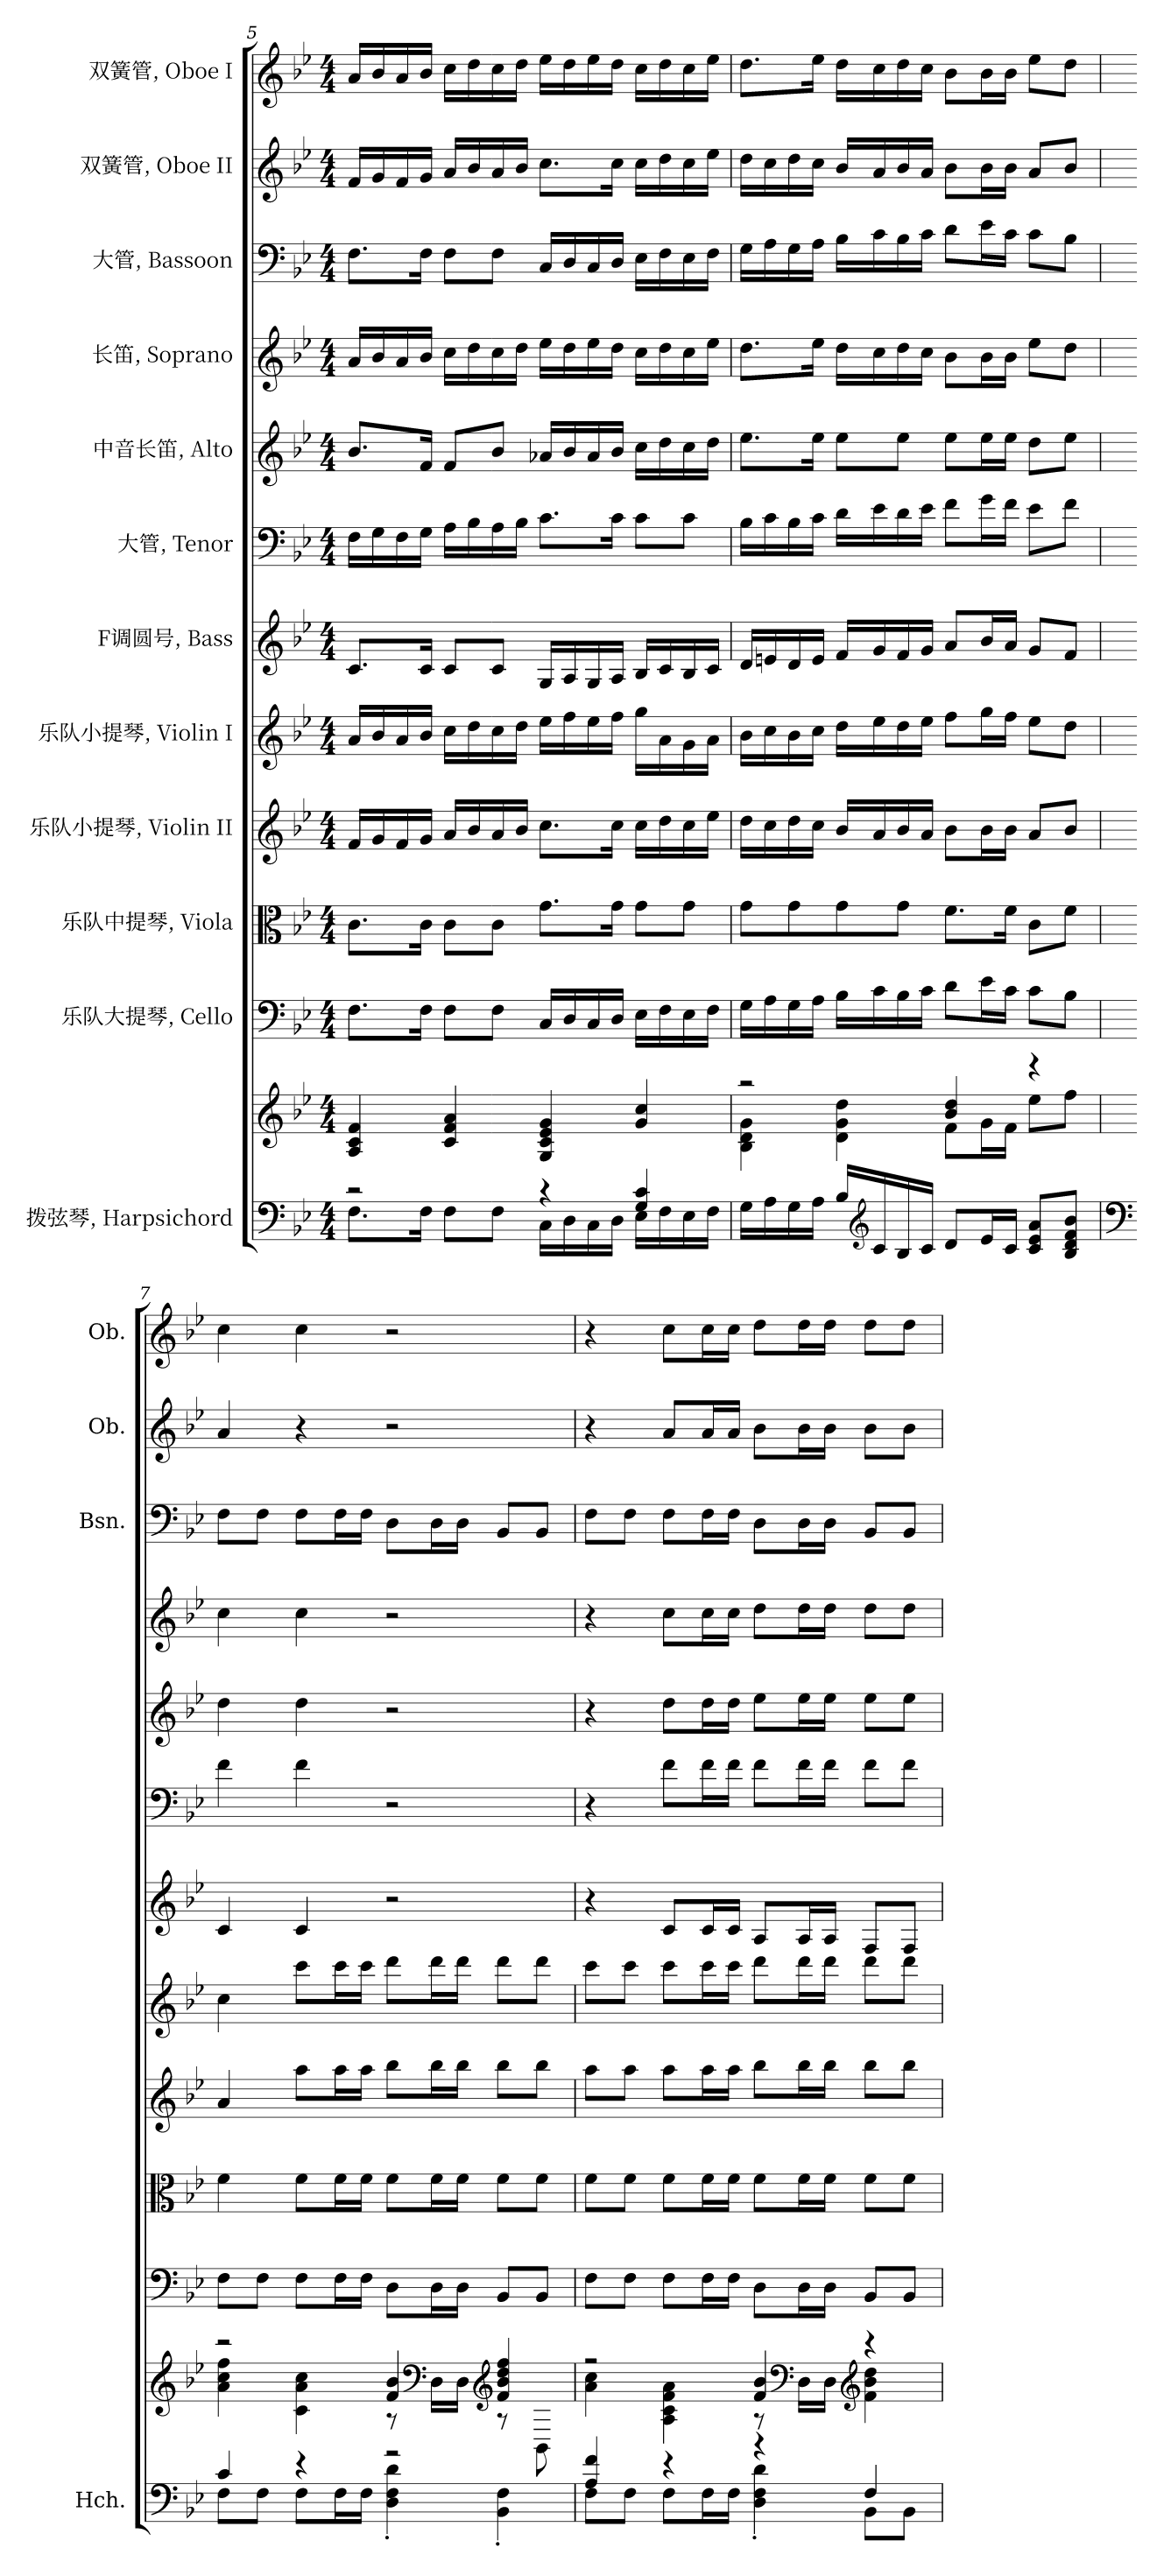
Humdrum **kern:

**kern	**kern	**kern	**kern	**kern	**kern	**kern	**kern	**kern	**kern	**kern	**kern	**kern
*part12	*part12	*part11	*part10	*part9	*part8	*part7	*part6	*part5	*part4	*part3	*part2	*part1
*staff13	*staff12	*staff11	*staff10	*staff9	*staff8	*staff7	*staff6	*staff5	*staff4	*staff3	*staff2	*staff1
*I"拨弦琴, Harpsichord	*	*I"乐队大提琴, Cello	*I"乐队中提琴, Viola	*I"乐队小提琴, Violin II	*I"乐队小提琴, Violin I	*I"F调圆号, Bass	*I"大管, Tenor	*I"中音长笛, Alto	*I"长笛, Soprano	*I"大管, Bassoon	*I"双簧管, Oboe II	*I"双簧管, Oboe I
*I'Hch.	*	*	*	*	*	*	*	*	*	*I'Bsn.	*I'Ob.	*I'Ob.
*clefF4	*clefG2	*clefF4	*clefC3	*clefG2	*clefG2	*clefG2	*clefF4	*clefG2	*clefG2	*clefF4	*clefG2	*clefG2
*	*	*	*	*	*	*ITrd4c7	*	*ITrd3c5	*	*	*	*
*k[b-e-]	*k[b-e-]	*k[b-e-]	*k[b-e-]	*k[b-e-]	*k[b-e-]	*k[b-e-a-]	*k[b-e-]	*k[b-]	*k[b-e-]	*k[b-e-]	*k[b-e-]	*k[b-e-]
*M4/4	*M4/4	*M4/4	*M4/4	*M4/4	*M4/4	*M4/4	*M4/4	*M4/4	*M4/4	*M4/4	*M4/4	*M4/4
=5	=5	=5	=5	=5	=5	=5	=5	=5	=5	=5	=5	=5
*^	*	*	*	*	*	*	*	*	*	*	*	*
2r	8.F\L	4A/ 4c/ 4f/	8.F\L	8.c\L	16f/LL	16a/LL	8.F/L	16F\LL	8.f/L	16a/LL	8.F\L	16f/LL	16a/LL
.	.	.	.	.	16g/	16b-/	.	16G\	.	16b-/	.	16g/	16b-/
.	.	.	.	.	16f/	16a/	.	16F\	.	16a/	.	16f/	16a/
.	16F\Jk	.	16F\Jk	16c\Jk	16g/JJ	16b-/JJ	16F/Jk	16G\JJ	16c/Jk	16b-/JJ	16F\Jk	16g/JJ	16b-/JJ
.	8F\L	4c/ 4f/ 4a/	8F\L	8c\L	16a/LL	16cc\LL	8F/L	16A\LL	8c/L	16cc\LL	8F\L	16a/LL	16cc\LL
.	.	.	.	.	16b-/	16dd\	.	16B-\	.	16dd\	.	16b-/	16dd\
.	8F\J	.	8F\J	8c\J	16a/	16cc\	8F/J	16A\	8f/J	16cc\	8F\J	16a/	16cc\
.	.	.	.	.	16b-/JJ	16dd\JJ	.	16B-\JJ	.	16dd\JJ	.	16b-/JJ	16dd\JJ
4r	16C\LL	4G/ 4c/ 4e-/ 4g/	16C/LL	8.g\L	8.cc\L	16ee-\LL	16C/LL	8.c\L	16e-X/LL	16ee-\LL	16C/LL	8.cc\L	16ee-\LL
.	16D\	.	16D/	.	.	16ff\	16D/	.	16f/	16dd\	16D/	.	16dd\
.	16C\	.	16C/	.	.	16ee-\	16C/	.	16e-/	16ee-\	16C/	.	16ee-\
.	16D\JJ	.	16D/JJ	16g\Jk	16cc\Jk	16ff\JJ	16D/JJ	16c\Jk	16f/JJ	16dd\JJ	16D/JJ	16cc\Jk	16dd\JJ
4G/ 4c/	16E-\LL	4g/ 4cc/	16E-\LL	8g\L	16cc\LL	16gg\LL	16E-/LL	8c\L	16g\LL	16cc\LL	16E-\LL	16cc\LL	16cc\LL
.	16F\	.	16F\	.	16dd\	16a\	16F/	.	16a\	16dd\	16F\	16dd\	16dd\
.	16E-\	.	16E-\	8g\J	16cc\	16g\	16E-/	8c\J	16g\	16cc\	16E-\	16cc\	16cc\
.	16F\JJ	.	16F\JJ	.	16ee-\JJ	16a\JJ	16F/JJ	.	16a\JJ	16ee-\JJ	16F\JJ	16ee-\JJ	16ee-\JJ
*v	*v	*	*	*	*	*	*	*	*	*	*	*	*
!!LO:PB:g=z
=6	=6	=6	=6	=6	=6	=6	=6	=6	=6	=6	=6	=6
*	*^	*	*	*	*	*	*	*	*	*	*	*
16G\LL	2r	4B-\ 4d\ 4g\	16G\LL	8g\L	16dd\LL	16b-\LL	16G/LL	16B-\LL	8.b-\L	8.dd\L	16G\LL	16dd\LL	8.dd\L
16A\	.	.	16A\	.	16cc\	16cc\	16An/	16c\	.	.	16A\	16cc\	.
16G\	.	.	16G\	8g\	16dd\	16b-\	16G/	16B-\	.	.	16G\	16dd\	.
16A\JJ	.	.	16A\JJ	.	16cc\JJ	16cc\JJ	16A/JJ	16c\JJ	16b-\Jk	16ee-\Jk	16A\JJ	16cc\JJ	16ee-\Jk
16B-/LL	.	4d\ 4g\ 4dd\	16B-\LL	8g\	16b-/LL	16dd\LL	16B-/LL	16d\LL	8b-\L	16dd\LL	16B-\LL	16b-/LL	16dd\LL
*clefG2	*	*	*	*	*	*	*	*	*	*	*	*	*
16c/	.	.	16c\	.	16a/	16ee-\	16c/	16e-\	.	16cc\	16c\	16a/	16cc\
16B-/	.	.	16B-\	8g\J	16b-/	16dd\	16B-/	16d\	8b-\J	16dd\	16B-\	16b-/	16dd\
16c/JJ	.	.	16c\JJ	.	16a/JJ	16ee-\JJ	16c/JJ	16e-\JJ	.	16cc\JJ	16c\JJ	16a/JJ	16cc\JJ
8d/L	4b-/ 4dd/	8f\L	8d\L	8.f\L	8b-\L	8ff\L	8d/L	8f\L	8b-\L	8b-\L	8d\L	8b-\L	8b-\L
16e-/L	.	16g\L	16e-\L	.	16b-\L	16gg\L	16e-/L	16g\L	16b-\L	16b-\L	16e-\L	16b-\L	16b-\L
16c/JJ	.	16f\JJ	16c\JJ	16f\Jk	16b-\JJ	16ff\JJ	16d/JJ	16f\JJ	16b-\JJ	16b-\JJ	16c\JJ	16b-\JJ	16b-\JJ
8c/ 8e-/ 8a/L	4r	8ee-\L	8c\L	8c\L	8a/L	8ee-\L	8c/L	8e-\L	8a\L	8ee-\L	8c\L	8a/L	8ee-\L
8B-/ 8d/ 8f/ 8b-/J	.	8ff\J	8B-\J	8f\J	8b-/J	8dd\J	8B-/J	8f\J	8b-\J	8dd\J	8B-\J	8b-/J	8dd\J
=7	=7	=7	=7	=7	=7	=7	=7	=7	=7	=7	=7	=7	=7
*clefF4	*	*	*	*	*	*	*	*	*	*	*	*	*
*^	*	*	*	*	*	*	*	*	*	*	*	*	*
4c/	8F\L	2r	4a\ 4cc\ 4ff\	8F\L	4f\	4a/	4cc\	4F/	4f\	4a\	4cc\	8F\L	4a/	4cc\
.	8F\J	.	.	8F\J	.	.	.	.	.	.	.	8F\J	.	.
4r	8F\L	.	4c\ 4a\ 4cc\	8F\L	8f\L	8aa\L	8ccc\L	4F/	4f\	4a\	4cc\	8F\L	4r	4cc\
.	16F\L	.	.	16F\L	16f\L	16aa\L	16ccc\L	.	.	.	.	16F\L	.	.
.	16F\JJ	.	.	16F\JJ	16f\JJ	16aa\JJ	16ccc\JJ	.	.	.	.	16F\JJ	.	.
2r	4D\' 4F\' 4d\'	4f/ 4b-/	8r	8D\L	8f\L	8bb-\L	8ddd\L	2r	2r	2r	2r	8D\L	2r	2r
*	*	*clefF4	*	*	*	*	*	*	*	*	*	*	*	*
.	.	.	16D\LL	16D\L	16f\L	16bb-\L	16ddd\L	.	.	.	.	16D\L	.	.
.	.	.	16D\JJ	16D\JJ	16f\JJ	16bb-\JJ	16ddd\JJ	.	.	.	.	16D\JJ	.	.
*	*	*clefG2	*	*	*	*	*	*	*	*	*	*	*	*
.	4BB-\' 4F\'	4f/ 4b-/ 4dd/ 4ff/	8r	8BB-/L	8f\L	8bb-\L	8ddd\L	.	.	.	.	8BB-/L	.	.
.	.	.	8BB-\	8BB-/J	8f\J	8bb-\J	8ddd\J	.	.	.	.	8BB-/J	.	.
!!LO:PB:g=z
=8	=8	=8	=8	=8	=8	=8	=8	=8	=8	=8	=8	=8	=8	=8
4A/ 4f/	8F\L	2r	4a\ 4cc\	8F\L	8f\L	8aa\L	8ccc\L	4r	4r	4r	4r	8F\L	4r	4r
.	8F\J	.	.	8F\J	8f\J	8aa\J	8ccc\J	.	.	.	.	8F\J	.	.
4r	8F\L	.	4A\ 4c\ 4f\ 4a\	8F\L	8f\L	8aa\L	8ccc\L	8F/L	8f\L	8a\L	8cc\L	8F\L	8a/L	8cc\L
.	16F\L	.	.	16F\L	16f\L	16aa\L	16ccc\L	16F/L	16f\L	16a\L	16cc\L	16F\L	16a/L	16cc\L
.	16F\JJ	.	.	16F\JJ	16f\JJ	16aa\JJ	16ccc\JJ	16F/JJ	16f\JJ	16a\JJ	16cc\JJ	16F\JJ	16a/JJ	16cc\JJ
4r	4D\' 4F\' 4d\'	4f/ 4b-/	8r	8D\L	8f\L	8bb-\L	8ddd\L	8D/L	8f\L	8b-\L	8dd\L	8D\L	8b-\L	8dd\L
*	*	*clefF4	*	*	*	*	*	*	*	*	*	*	*	*
.	.	.	16D\LL	16D\L	16f\L	16bb-\L	16ddd\L	16D/L	16f\L	16b-\L	16dd\L	16D\L	16b-\L	16dd\L
.	.	.	16D\JJ	16D\JJ	16f\JJ	16bb-\JJ	16ddd\JJ	16D/JJ	16f\JJ	16b-\JJ	16dd\JJ	16D\JJ	16b-\JJ	16dd\JJ
*	*	*clefG2	*	*	*	*	*	*	*	*	*	*	*	*
4F/	8BB-\L	4r	4f\ 4b-\ 4dd\	8BB-/L	8f\L	8bb-\L	8ddd\L	8BB-/L	8f\L	8b-\L	8dd\L	8BB-/L	8b-\L	8dd\L
.	8BB-\J	.	.	8BB-/J	8f\J	8bb-\J	8ddd\J	8BB-/J	8f\J	8b-\J	8dd\J	8BB-/J	8b-\J	8dd\J
*v	*v	*	*	*	*	*	*	*	*	*	*	*	*	*
*	*v	*v	*	*	*	*	*	*	*	*	*	*	*
=	=	=	=	=	=	=	=	=	=	=	=	=
*-	*-	*-	*-	*-	*-	*-	*-	*-	*-	*-	*-	*-
